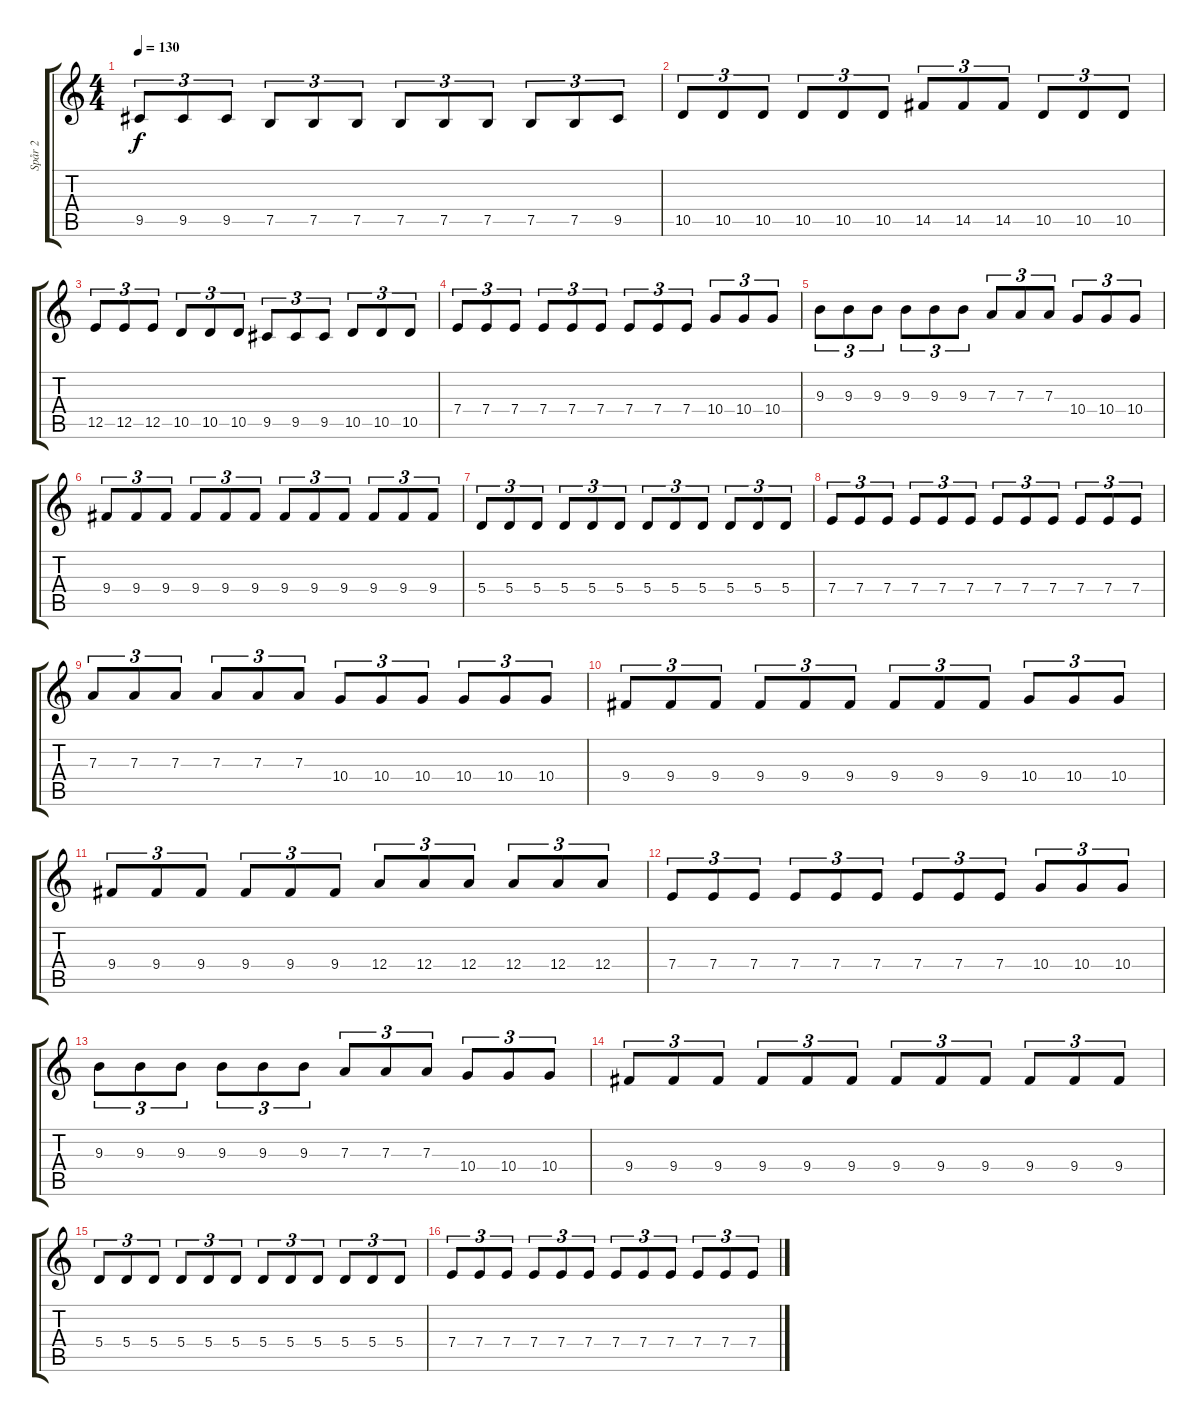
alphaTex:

\track ("Spår 2" "Spår 2") {instrument distortionguitar}
\staff {score tabs}
\tuning (B3 Gb3 D3 A2 E2 B1) {hide}
\ts (4 4)
\tempo 130
\clef g2
\ks c
9.5.8{tu (3 2) dy f} 9.5.8{tu (3 2)} 9.5.8{tu (3 2)} 7.5.8{tu (3 2)} 7.5.8{tu (3 2)} 7.5.8{tu (3 2)} 7.5.8{tu (3 2)} 7.5.8{tu (3 2)} 7.5.8{tu (3 2)} 7.5.8{tu (3 2)} 7.5.8{tu (3 2)} 9.5.8{tu (3 2)} |
10.5.8{tu (3 2)} 10.5.8{tu (3 2)} 10.5.8{tu (3 2)} 10.5.8{tu (3 2)} 10.5.8{tu (3 2)} 10.5.8{tu (3 2)} 14.5.8{tu (3 2)} 14.5.8{tu (3 2)} 14.5.8{tu (3 2)} 10.5.8{tu (3 2)} 10.5.8{tu (3 2)} 10.5.8{tu (3 2)} |
12.5.8{tu (3 2)} 12.5.8{tu (3 2)} 12.5.8{tu (3 2)} 10.5.8{tu (3 2)} 10.5.8{tu (3 2)} 10.5.8{tu (3 2)} 9.5.8{tu (3 2)} 9.5.8{tu (3 2)} 9.5.8{tu (3 2)} 10.5.8{tu (3 2)} 10.5.8{tu (3 2)} 10.5.8{tu (3 2)} |
7.4.8{tu (3 2)} 7.4.8{tu (3 2)} 7.4.8{tu (3 2)} 7.4.8{tu (3 2)} 7.4.8{tu (3 2)} 7.4.8{tu (3 2)} 7.4.8{tu (3 2)} 7.4.8{tu (3 2)} 7.4.8{tu (3 2)} 10.4.8{tu (3 2)} 10.4.8{tu (3 2)} 10.4.8{tu (3 2)} |
9.3.8{tu (3 2)} 9.3.8{tu (3 2)} 9.3.8{tu (3 2)} 9.3.8{tu (3 2)} 9.3.8{tu (3 2)} 9.3.8{tu (3 2)} 7.3.8{tu (3 2)} 7.3.8{tu (3 2)} 7.3.8{tu (3 2)} 10.4.8{tu (3 2)} 10.4.8{tu (3 2)} 10.4.8{tu (3 2)} |
9.4.8{tu (3 2)} 9.4.8{tu (3 2)} 9.4.8{tu (3 2)} 9.4.8{tu (3 2)} 9.4.8{tu (3 2)} 9.4.8{tu (3 2)} 9.4.8{tu (3 2)} 9.4.8{tu (3 2)} 9.4.8{tu (3 2)} 9.4.8{tu (3 2)} 9.4.8{tu (3 2)} 9.4.8{tu (3 2)} |
5.4.8{tu (3 2)} 5.4.8{tu (3 2)} 5.4.8{tu (3 2)} 5.4.8{tu (3 2)} 5.4.8{tu (3 2)} 5.4.8{tu (3 2)} 5.4.8{tu (3 2)} 5.4.8{tu (3 2)} 5.4.8{tu (3 2)} 5.4.8{tu (3 2)} 5.4.8{tu (3 2)} 5.4.8{tu (3 2)} |
7.4.8{tu (3 2)} 7.4.8{tu (3 2)} 7.4.8{tu (3 2)} 7.4.8{tu (3 2)} 7.4.8{tu (3 2)} 7.4.8{tu (3 2)} 7.4.8{tu (3 2)} 7.4.8{tu (3 2)} 7.4.8{tu (3 2)} 7.4.8{tu (3 2)} 7.4.8{tu (3 2)} 7.4.8{tu (3 2)} |
7.3.8{tu (3 2)} 7.3.8{tu (3 2)} 7.3.8{tu (3 2)} 7.3.8{tu (3 2)} 7.3.8{tu (3 2)} 7.3.8{tu (3 2)} 10.4.8{tu (3 2)} 10.4.8{tu (3 2)} 10.4.8{tu (3 2)} 10.4.8{tu (3 2)} 10.4.8{tu (3 2)} 10.4.8{tu (3 2)} |
9.4.8{tu (3 2)} 9.4.8{tu (3 2)} 9.4.8{tu (3 2)} 9.4.8{tu (3 2)} 9.4.8{tu (3 2)} 9.4.8{tu (3 2)} 9.4.8{tu (3 2)} 9.4.8{tu (3 2)} 9.4.8{tu (3 2)} 10.4.8{tu (3 2)} 10.4.8{tu (3 2)} 10.4.8{tu (3 2)} |
9.4.8{tu (3 2)} 9.4.8{tu (3 2)} 9.4.8{tu (3 2)} 9.4.8{tu (3 2)} 9.4.8{tu (3 2)} 9.4.8{tu (3 2)} 12.4.8{tu (3 2)} 12.4.8{tu (3 2)} 12.4.8{tu (3 2)} 12.4.8{tu (3 2)} 12.4.8{tu (3 2)} 12.4.8{tu (3 2)} |
7.4.8{tu (3 2)} 7.4.8{tu (3 2)} 7.4.8{tu (3 2)} 7.4.8{tu (3 2)} 7.4.8{tu (3 2)} 7.4.8{tu (3 2)} 7.4.8{tu (3 2)} 7.4.8{tu (3 2)} 7.4.8{tu (3 2)} 10.4.8{tu (3 2)} 10.4.8{tu (3 2)} 10.4.8{tu (3 2)} |
9.3.8{tu (3 2)} 9.3.8{tu (3 2)} 9.3.8{tu (3 2)} 9.3.8{tu (3 2)} 9.3.8{tu (3 2)} 9.3.8{tu (3 2)} 7.3.8{tu (3 2)} 7.3.8{tu (3 2)} 7.3.8{tu (3 2)} 10.4.8{tu (3 2)} 10.4.8{tu (3 2)} 10.4.8{tu (3 2)} |
9.4.8{tu (3 2)} 9.4.8{tu (3 2)} 9.4.8{tu (3 2)} 9.4.8{tu (3 2)} 9.4.8{tu (3 2)} 9.4.8{tu (3 2)} 9.4.8{tu (3 2)} 9.4.8{tu (3 2)} 9.4.8{tu (3 2)} 9.4.8{tu (3 2)} 9.4.8{tu (3 2)} 9.4.8{tu (3 2)} |
5.4.8{tu (3 2)} 5.4.8{tu (3 2)} 5.4.8{tu (3 2)} 5.4.8{tu (3 2)} 5.4.8{tu (3 2)} 5.4.8{tu (3 2)} 5.4.8{tu (3 2)} 5.4.8{tu (3 2)} 5.4.8{tu (3 2)} 5.4.8{tu (3 2)} 5.4.8{tu (3 2)} 5.4.8{tu (3 2)} |
7.4.8{tu (3 2)} 7.4.8{tu (3 2)} 7.4.8{tu (3 2)} 7.4.8{tu (3 2)} 7.4.8{tu (3 2)} 7.4.8{tu (3 2)} 7.4.8{tu (3 2)} 7.4.8{tu (3 2)} 7.4.8{tu (3 2)} 7.4.8{tu (3 2)} 7.4.8{tu (3 2)} 7.4.8{tu (3 2)}
